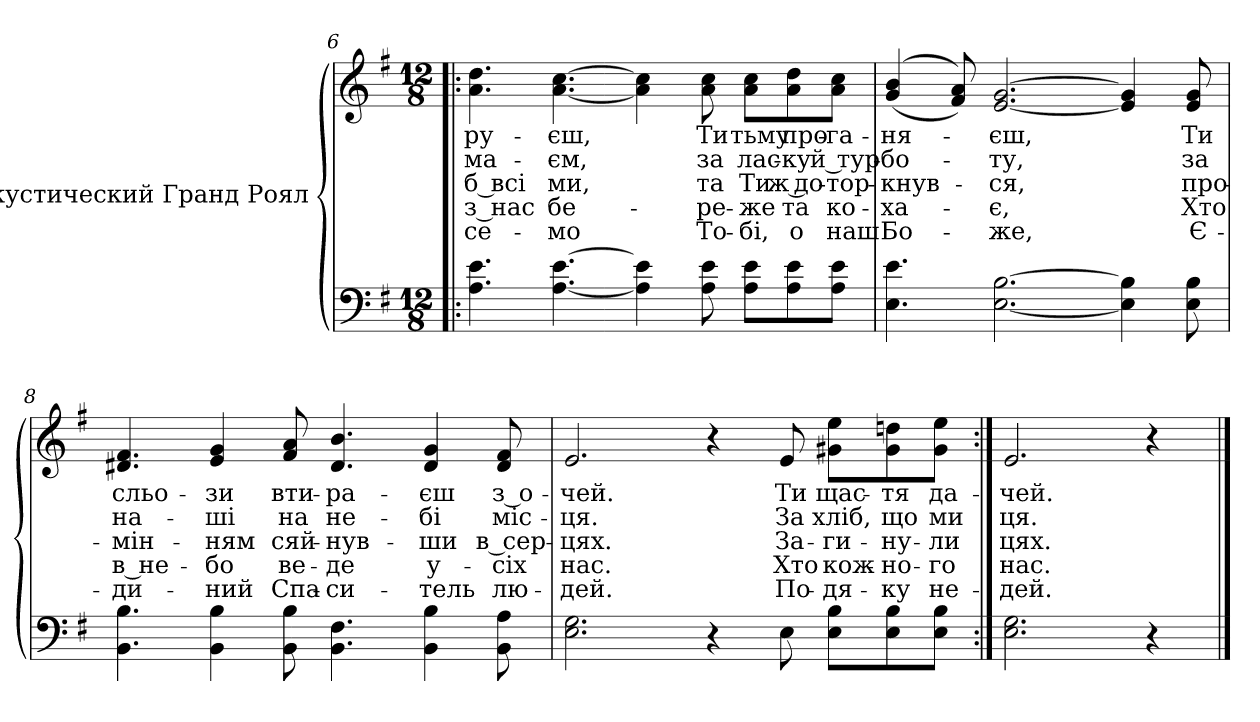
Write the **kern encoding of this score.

**kern	**kern	**text	**text	**text	**text	**text
*part2	*part1	*part1	*part1	*part1	*part1	*part1
*staff2	*staff1	*staff1	*staff1	*staff1	*staff1	*staff1
*I"Акустический Гранд Роял	*I"Акустический Гранд Роял	*	*	*	*	*
*clefF4	*clefG2	*	*	*	*	*
*k[f#]	*k[f#]	*	*	*	*	*
*e:	*e:	*	*	*	*	*
*M12/8	*M12/8	*	*	*	*	*
=6!|:	=6!|:	=6!|:	=6!|:	=6!|:	=6!|:	=6!|:
!	!	!LO:LY:b:color=#000000	!LO:LY:b:color=#000000	!LO:LY:b:color=#000000	!LO:LY:b:color=#000000	!LO:LY:b:color=#000000
4.Ai\ 4.ei	4.ai\ 4.ddi	-ру-	ма-	б всі	з нас	-се-
!	!	!LO:LY:b:color=#000000	!LO:LY:b:color=#000000	!LO:LY:b:color=#000000	!LO:LY:b:color=#000000	!LO:LY:b:color=#000000
[<4.Ai\ [>4.ei	[<4.ai\ [>4.cci	-єш,	-єм,	ми,	бе-	-мо
4Ai\] 4ei]	4ai\] 4cci]	.	.	.	.	.
!	!	!LO:LY:b:color=#000000	!LO:LY:b:color=#000000	!LO:LY:b:color=#000000	!LO:LY:b:color=#000000	!LO:LY:b:color=#000000
8Ai\ 8ei	8ai\ 8cci	Ти	за	та	-ре-	То-
!	!	!LO:LY:b:color=#000000	!LO:LY:b:color=#000000	!LO:LY:b:color=#000000	!LO:LY:b:color=#000000	!LO:LY:b:color=#000000
8Ai\ 8ei\L	8ai\ 8cci\L	тьму	лас-	Ти	-же	-бі,
!	!	!LO:LY:b:color=#000000	!LO:LY:b:color=#000000	!LO:LY:b:color=#000000	!LO:LY:b:color=#000000	!LO:LY:b:color=#000000
8Ai\ 8ei\	8ai\ 8ddi\	про-	-ку	ж до-	та	о
!	!	!LO:LY:b:color=#000000	!LO:LY:b:color=#000000	!LO:LY:b:color=#000000	!LO:LY:b:color=#000000	!LO:LY:b:color=#000000
8Ai\ 8ei\J	8ai\ 8cci\J	-га-	й тур-	-тор-	ко-	наш
=7	=7	=7	=7	=7	=7	=7
!	!	!LO:LY:b:color=#000000	!LO:LY:b:color=#000000	!LO:LY:b:color=#000000	!LO:LY:b:color=#000000	!LO:LY:b:color=#000000
4.Ei\ 4.ei	((4gi/ 4bi	-ня-	-бо-	-кнув-	-ха-	Бо-
.	8f#i/ 8ai))	.	.	.	.	.
!	!	!LO:LY:b:color=#000000	!LO:LY:b:color=#000000	!LO:LY:b:color=#000000	!LO:LY:b:color=#000000	!LO:LY:b:color=#000000
[<2.Ei\ [>2.Bi	[<2.ei/ [>2.gi	-єш,	-ту,	-ся,	-є,	-же,
4Ei\] 4Bi]	4ei/] 4gi]	.	.	.	.	.
!	!	!LO:LY:b:color=#000000	!LO:LY:b:color=#000000	!LO:LY:b:color=#000000	!LO:LY:b:color=#000000	!LO:LY:b:color=#000000
8Ei\ 8Bi	8ei/ 8gi	Ти	за	про-	Хто	Є-
!!LO:LB:g=z
=8	=8	=8	=8	=8	=8	=8
!	!	!LO:LY:b:color=#000000	!LO:LY:b:color=#000000	!LO:LY:b:color=#000000	!LO:LY:b:color=#000000	!LO:LY:b:color=#000000
4.BBi\ 4.Bi	4.d#Xi/ 4.f#i	сльо-	на-	-мін-	в не-	-ди-
!	!	!LO:LY:b:color=#000000	!LO:LY:b:color=#000000	!LO:LY:b:color=#000000	!LO:LY:b:color=#000000	!LO:LY:b:color=#000000
4BBi\ 4Bi	4ei/ 4gi	-зи	-ші	-ням	-бо	-ний
!	!	!LO:LY:b:color=#000000	!LO:LY:b:color=#000000	!LO:LY:b:color=#000000	!LO:LY:b:color=#000000	!LO:LY:b:color=#000000
8BBi\ 8Bi	8f#i/ 8ai	вти-	на	сяй-	ве-	Спа-
!	!	!LO:LY:b:color=#000000	!LO:LY:b:color=#000000	!LO:LY:b:color=#000000	!LO:LY:b:color=#000000	!LO:LY:b:color=#000000
4.BBi\ 4.F#i	4.d#i/ 4.bi	-ра-	не-	-нув-	-де	-си-
!	!	!LO:LY:b:color=#000000	!LO:LY:b:color=#000000	!LO:LY:b:color=#000000	!LO:LY:b:color=#000000	!LO:LY:b:color=#000000
4BBi\ 4Bi	4d#i/ 4gi	-єш	-бі	-ши	у-	-тель
!	!	!LO:LY:b:color=#000000	!LO:LY:b:color=#000000	!LO:LY:b:color=#000000	!LO:LY:b:color=#000000	!LO:LY:b:color=#000000
8BBi\ 8Ai	8d#i/ 8f#i	з о-	міс-	в сер-	-сіх	лю-
=9	=9	=9	=9	=9	=9	=9
!	!	!LO:LY:b:color=#000000	!LO:LY:b:color=#000000	!LO:LY:b:color=#000000	!LO:LY:b:color=#000000	!LO:LY:b:color=#000000
2.Ei\ 2.Gi	2.ei/	-чей.	-ця.	-цях.	нас.	-дей.
4r	4r	.	.	.	.	.
!	!	!LO:LY:b:color=#000000	!LO:LY:b:color=#000000	!LO:LY:b:color=#000000	!LO:LY:b:color=#000000	!LO:LY:b:color=#000000
8Ei\	8ei/	Ти	За	За-	Хто	По-
!	!	!LO:LY:b:color=#000000	!LO:LY:b:color=#000000	!LO:LY:b:color=#000000	!LO:LY:b:color=#000000	!LO:LY:b:color=#000000
8Ei\ 8Bi\L	8g#Xi\ 8eei\L	щас-	хліб,	-ги-	кож-	-дя-
!	!	!LO:LY:b:color=#000000	!LO:LY:b:color=#000000	!LO:LY:b:color=#000000	!LO:LY:b:color=#000000	!LO:LY:b:color=#000000
8Ei\ 8Bi\	8g#i\ 8ddni\	-тя	що	-ну-	-но-	-ку
!	!	!LO:LY:b:color=#000000	!LO:LY:b:color=#000000	!LO:LY:b:color=#000000	!LO:LY:b:color=#000000	!LO:LY:b:color=#000000
8Ei\ 8Bi\J	8g#i\ 8eei\J	да-	ми	-ли	-го	не-
=10:|!	=10:|!	=10:|!	=10:|!	=10:|!	=10:|!	=10:|!
!	!	!LO:LY:b:color=#000000	!LO:LY:b:color=#000000	!LO:LY:b:color=#000000	!LO:LY:b:color=#000000	!LO:LY:b:color=#000000
2.Ei\ 2.Gi	2.ei/	-чей.	ця.	цях.	нас.	-дей.
4r	4r	.	.	.	.	.
==	==	==	==	==	==	==
*-	*-	*-	*-	*-	*-	*-
